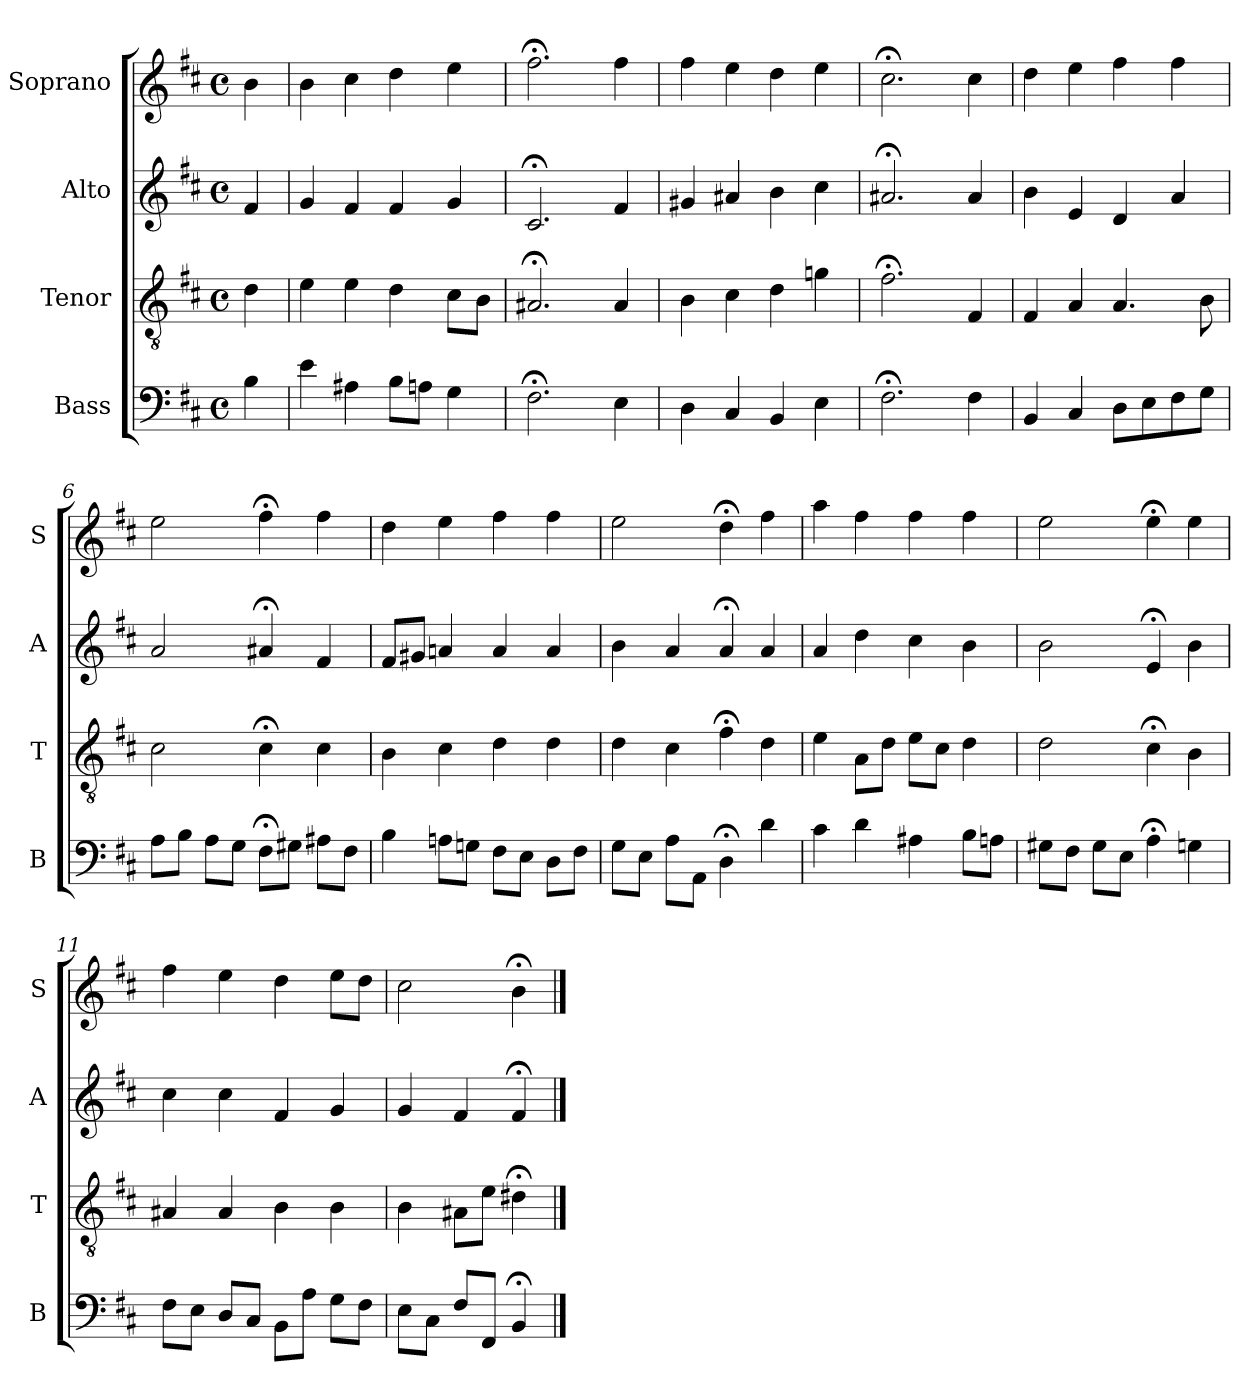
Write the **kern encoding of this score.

**kern	**kern	**kern	**kern
*part4	*part3	*part2	*part1
*staff4	*staff3	*staff2	*staff1
*I"Bass	*I"Tenor	*I"Alto	*I"Soprano
*I'B	*I'T	*I'A	*I'S
*clefF4	*clefGv2	*clefG2	*clefG2
*k[f#c#]	*k[f#c#]	*k[f#c#]	*k[f#c#]
*b:	*b:	*b:	*b:
*M4/4	*M4/4	*M4/4	*M4/4
*met(c)	*met(c)	*met(c)	*met(c)
*MM100	*MM100	*MM100	*MM100
=	=	=	=
4B	4d	4f#	4b
=1	=1	=1	=1
4e	4e	4g	4b
4A#X	4e	4f#	4cc#
8BL	4d	4f#	4dd
8AnJ	.	.	.
4G	8c#L	4g	4ee
.	8BJ	.	.
=2	=2	=2	=2
2.F#;<	2.A#X;<	2.c#;<	2.ff#;<
4E	4A#	4f#	4ff#
=3	=3	=3	=3
4D	4B	4g#X	4ff#
4C#	4c#	4a#X	4ee
4BB	4d	4b	4dd
4E	4gn	4cc#	4ee
=4	=4	=4	=4
2.F#;<	2.f#;<	2.a#X;<	2.cc#;<
4F#	4F#	4a#	4cc#
=5	=5	=5	=5
4BB	4F#	4b	4dd
4C#	4A	4e	4ee
8DL	4.A	4d	4ff#
8E	.	.	.
8F#	.	4a	4ff#
8GJ	8B	.	.
=6	=6	=6	=6
8AL	2c#	2a	2ee
8BJ	.	.	.
8AL	.	.	.
8GJ	.	.	.
8F#;<L	4c#;<	4a#X;<	4ff#;<
8G#XJ	.	.	.
8A#XL	4c#	4f#	4ff#
8F#J	.	.	.
=7	=7	=7	=7
4B	4B	8f#L	4dd
.	.	8g#XJ	.
8AnL	4c#	4an	4ee
8GnJ	.	.	.
8F#L	4d	4a	4ff#
8EJ	.	.	.
8DL	4d	4a	4ff#
8F#J	.	.	.
=8	=8	=8	=8
8GL	4d	4b	2ee
8EJ	.	.	.
8AL	4c#	4a	.
8AAJ	.	.	.
4D;<	4f#;<	4a;<	4dd;<
4d	4d	4a	4ff#
=9	=9	=9	=9
4c#	4e	4a	4aa
4di	8AiL	4ddi	4ff#i
.	8dJ	.	.
4A#X	8eL	4cc#	4ff#
.	8c#J	.	.
8BL	4d	4b	4ff#
8AnJ	.	.	.
=10	=10	=10	=10
8G#XL	2d	2b	2ee
8F#J	.	.	.
8G#L	.	.	.
8EJ	.	.	.
4A;<	4c#;<	4e;<	4ee;<
4Gn	4B	4b	4ee
=11	=11	=11	=11
8F#L	4A#X	4cc#	4ff#
8EJ	.	.	.
8DL	4A#	4cc#	4ee
8C#J	.	.	.
8BBL	4B	4f#	4dd
8AJ	.	.	.
8GL	4B	4g	8eeL
8F#J	.	.	8ddJ
=12	=12	=12	=12
8EL	4B	4g	2cc#
8C#J	.	.	.
8F#L	8A#XL	4f#	.
8FF#J	8eJ	.	.
4BB;<	4d#X;<	4f#;<	4b;<
==	==	==	==
*-	*-	*-	*-
